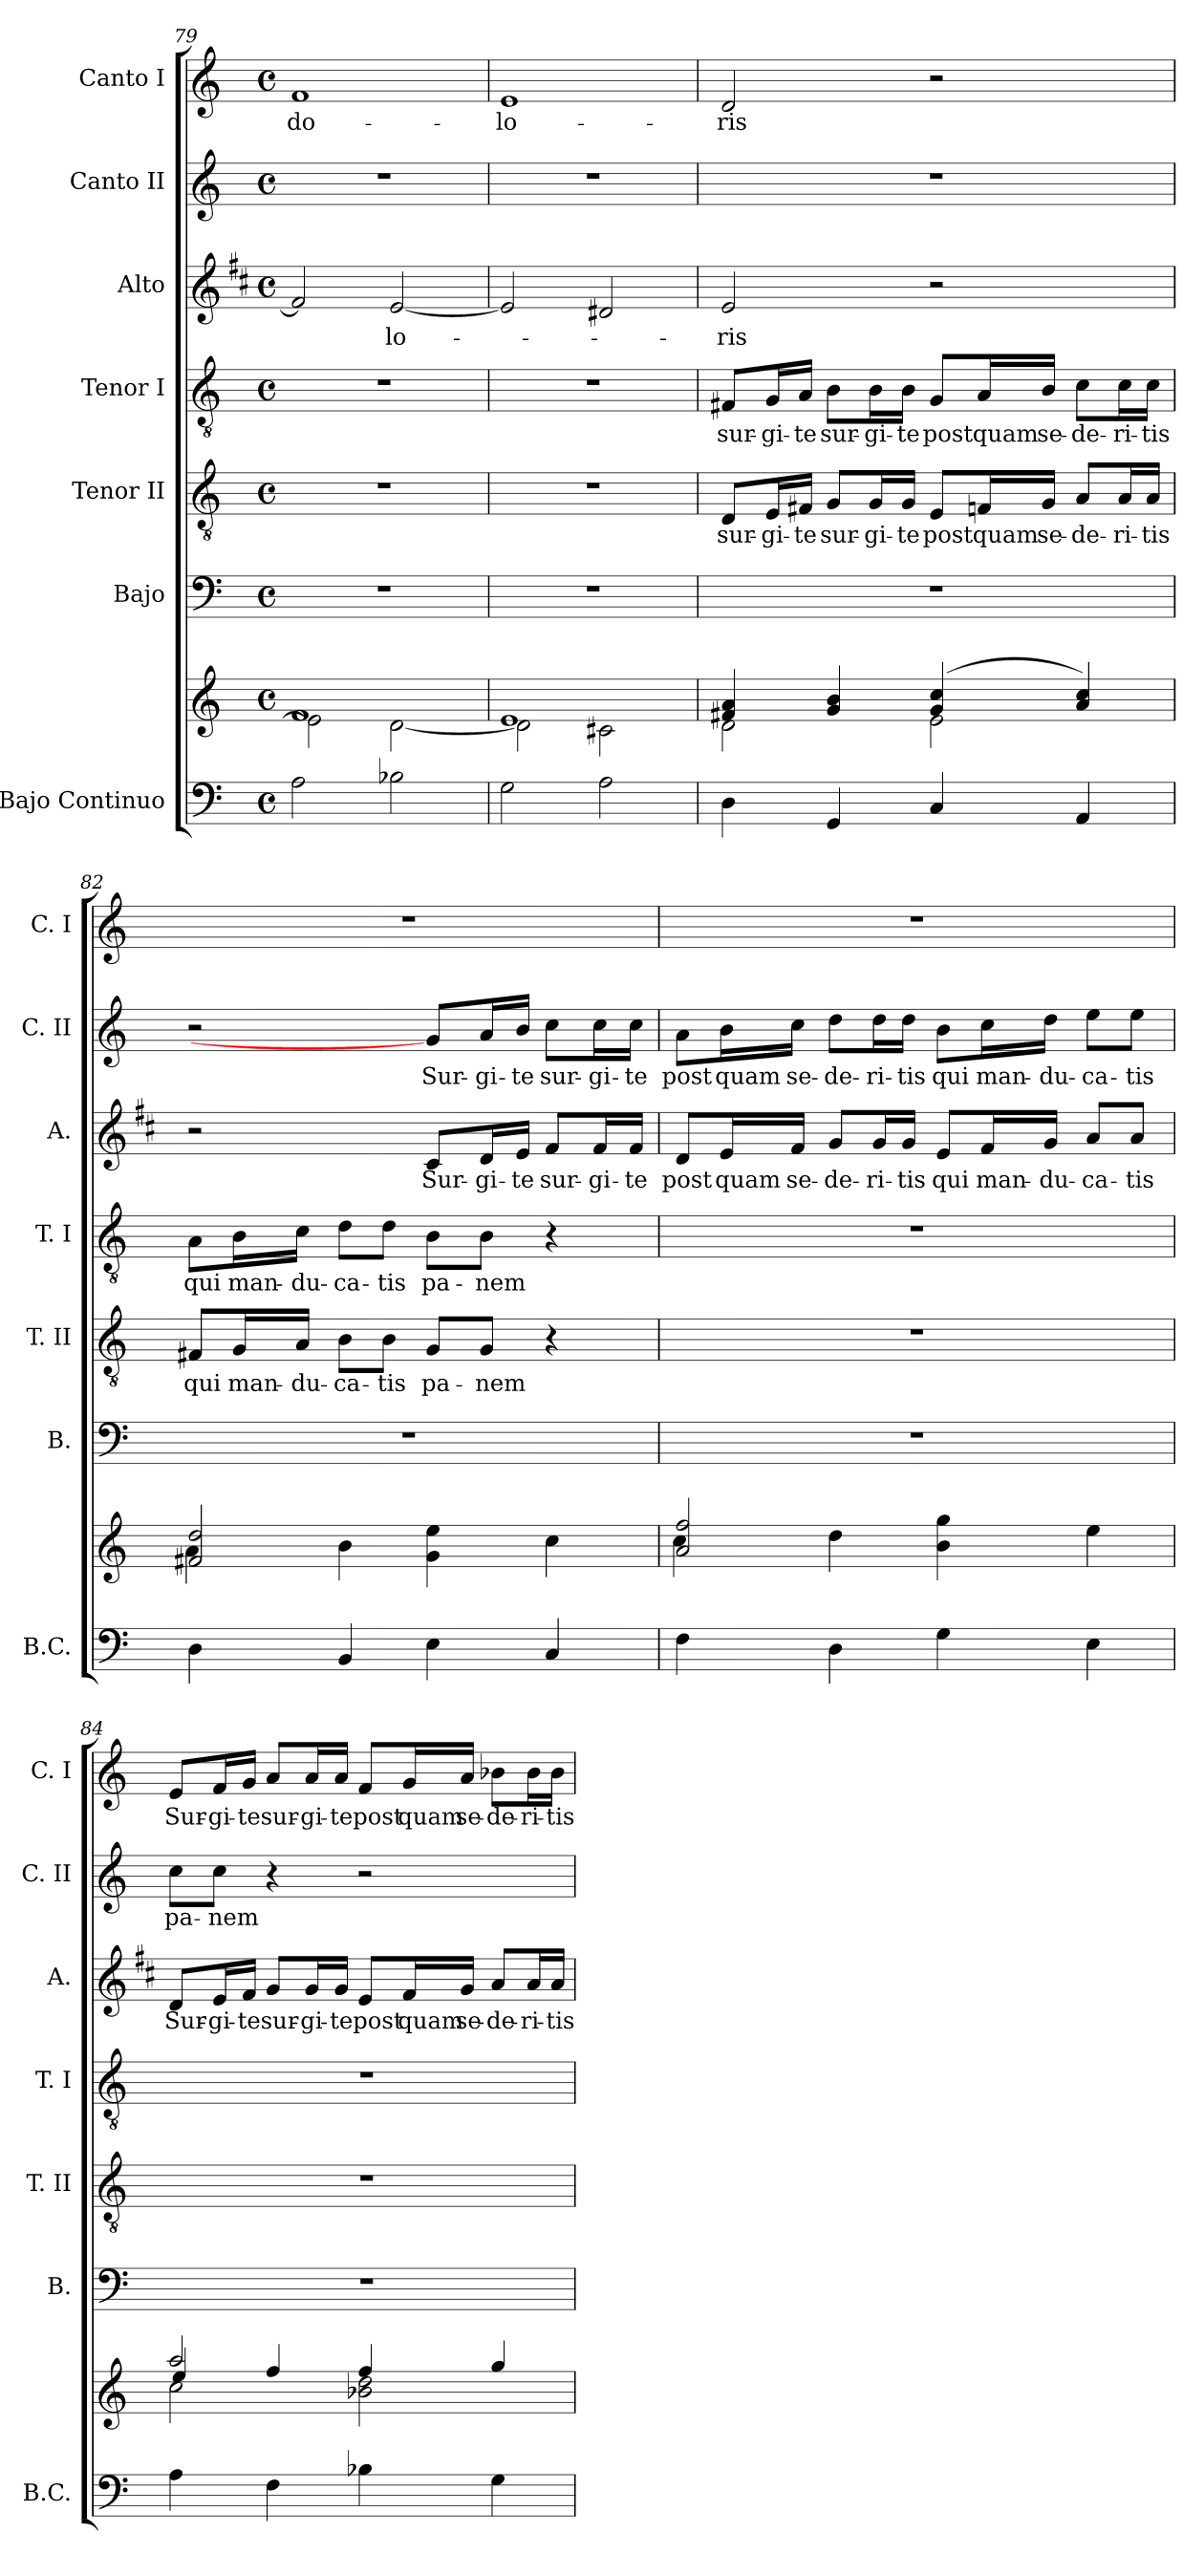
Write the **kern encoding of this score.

**kern	**kern	**kern	**kern	**text	**kern	**text	**kern	**text	**kern	**text	**kern	**text
*part7	*part7	*part6	*part5	*part5	*part4	*part4	*part3	*part3	*part2	*part2	*part1	*part1
*staff8	*staff7	*staff6	*staff5	*staff5	*staff4	*staff4	*staff3	*staff3	*staff2	*staff2	*staff1	*staff1
*I"Bajo Continuo	*	*I"Bajo	*I"Tenor II	*	*I"Tenor I	*	*I"Alto	*	*I"Canto II	*	*I"Canto I	*
*I'B.C.	*	*I'B.	*I'T. II	*	*I'T. I	*	*I'A.	*	*I'C. II	*	*I'C. I	*
*clefF4	*clefG2	*clefF4	*clefGv2	*	*clefGv2	*	*clefG2	*	*clefG2	*	*clefG2	*
*	*	*	*ITrd7c12	*	*ITrd7c12	*	*ITrd1c2	*	*	*	*	*
*k[]	*k[]	*k[]	*k[]	*	*k[]	*	*k[]	*	*k[]	*	*k[]	*
*M4/4	*M4/4	*M4/4	*M4/4	*	*M4/4	*	*M4/4	*	*M4/4	*	*M4/4	*
*met(c)	*met(c)	*met(c)	*met(c)	*	*met(c)	*	*met(c)	*	*met(c)	*	*met(c)	*
=79	=79	=79	=79	=79	=79	=79	=79	=79	=79	=79	=79	=79
*	*^	*	*	*	*	*	*	*	*	*	*	*
2A\	1f	2e\]	1r	1r	.	1r	.	2e/]	.	1r	.	1f	do-
2B-X\	.	[2d\	.	.	.	.	.	[2d/	-lo-	.	.	.	.
=80	=80	=80	=80	=80	=80	=80	=80	=80	=80	=80	=80	=80	=80
2G\	1e	2d\]	1r	1r	.	1r	.	2d/]	.	1r	.	1e	-lo-
2A\	.	2c#X\	.	.	.	.	.	2c#X/	.	.	.	.	.
=81	=81	=81	=81	=81	=81	=81	=81	=81	=81	=81	=81	=81	=81
4D\	4f#X/ 4a/	2d\	1r	8DD/L	sur-	8FF#X/L	sur-	2d/	-ris	1r	.	2d/	-ris
.	.	.	.	16EE/L	-gi-	16GG/L	-gi-	.	.	.	.	.	.
.	.	.	.	16FF#X/JJ	-te	16AA/JJ	-te	.	.	.	.	.	.
4GG/	4g/ 4b/	.	.	8GG/L	sur-	8BB\L	sur-	.	.	.	.	.	.
.	.	.	.	16GG/L	-gi-	16BB\L	-gi-	.	.	.	.	.	.
.	.	.	.	16GG/JJ	-te	16BB\JJ	-te	.	.	.	.	.	.
4C/	(>4g/ 4cc/	2e\	.	8EE/L	post	8GG/L	post	2r	.	.	.	2r	.
.	.	.	.	16FFn/L	quam	16AA/L	quam	.	.	.	.	.	.
.	.	.	.	16GG/JJ	se-	16BB/JJ	se-	.	.	.	.	.	.
4AA/	4a/ 4cc/)	.	.	8AA/L	-de-	8C\L	-de-	.	.	.	.	.	.
.	.	.	.	16AA/L	-ri-	16C\L	-ri-	.	.	.	.	.	.
.	.	.	.	16AA/JJ	-tis	16C\JJ	-tis	.	.	.	.	.	.
!!LO:LB:g=z
=82	=82	=82	=82	=82	=82	=82	=82	=82	=82	=82	=82	=82	=82
4D\	2f#X/ 2dd/	4a\	1r	8FF#X/L	qui	8AA\L	qui	2r	.	2r	.	1r	.
.	.	.	.	16GG/L	man-	16BB\L	man-	.	.	.	.	.	.
.	.	.	.	16AA/JJ	-du-	16C\JJ	-du-	.	.	.	.	.	.
4BB/	.	4b\	.	8BB\L	-ca-	8D\L	-ca-	.	.	.	.	.	.
.	.	.	.	8BB\J	-tis	8D\J	-tis	.	.	.	.	.	.
4E\	4g\ 4ee\	2ryy	.	8GG/L	pa-	8BB\L	pa-	8B/L	Sur-	8g/L]	Sur-	.	.
.	.	.	.	8GG/J	-nem	8BB\J	-nem	16c/L	-gi-	16a/L	-gi-	.	.
.	.	.	.	.	.	.	.	16d/JJ	-te	16b/JJ	-te	.	.
4C/	4cc\	.	.	4r	.	4r	.	8e/L	sur-	8cc\L	sur-	.	.
.	.	.	.	.	.	.	.	16e/L	-gi-	16cc\L	-gi-	.	.
.	.	.	.	.	.	.	.	16e/JJ	-te	16cc\JJ	-te	.	.
=83	=83	=83	=83	=83	=83	=83	=83	=83	=83	=83	=83	=83	=83
4F\	2a/ 2ff/	4cc\	1r	1r	.	1r	.	8c/L	post	8a\L	post	1r	.
.	.	.	.	.	.	.	.	16d/L	quam	16b\L	quam	.	.
.	.	.	.	.	.	.	.	16e/JJ	se-	16cc\JJ	se-	.	.
4D\	.	4dd\	.	.	.	.	.	8f/L	-de-	8dd\L	-de-	.	.
.	.	.	.	.	.	.	.	16f/L	-ri-	16dd\L	-ri-	.	.
.	.	.	.	.	.	.	.	16f/JJ	-tis	16dd\JJ	-tis	.	.
4G\	4b\ 4gg\	2ryy	.	.	.	.	.	8d/L	qui	8b\L	qui	.	.
.	.	.	.	.	.	.	.	16e/L	man-	16cc\L	man-	.	.
.	.	.	.	.	.	.	.	16f/JJ	-du-	16dd\JJ	-du-	.	.
4E\	4ee\	.	.	.	.	.	.	8g/L	-ca-	8ee\L	-ca-	.	.
.	.	.	.	.	.	.	.	8g/J	-tis	8ee\J	-tis	.	.
!!LO:PB:g=z
=84	=84	=84	=84	=84	=84	=84	=84	=84	=84	=84	=84	=84	=84
*	*	*^	*	*	*	*	*	*	*	*	*	*	*
4A\	2aa/	2cc\	4ee/	1r	1r	.	1r	.	8c/L	Sur-	8cc\L	pa-	8e/L	Sur-
.	.	.	.	.	.	.	.	.	16d/L	-gi-	8cc\J	-nem	16f/L	-gi-
.	.	.	.	.	.	.	.	.	16e/JJ	-te	.	.	16g/JJ	-te
4F\	.	.	4ff/	.	.	.	.	.	8f/L	sur-	4r	.	8a/L	sur-
.	.	.	.	.	.	.	.	.	16f/L	-gi-	.	.	16a/L	-gi-
.	.	.	.	.	.	.	.	.	16f/JJ	-te	.	.	16a/JJ	-te
4B-X\	4ff/	2b-X\ 2dd\	2ryy	.	.	.	.	.	8d/L	post	2r	.	8f/L	post
.	.	.	.	.	.	.	.	.	16e/L	quam	.	.	16g/L	quam
.	.	.	.	.	.	.	.	.	16f/JJ	se-	.	.	16a/JJ	se-
4G\	4gg/	.	.	.	.	.	.	.	8g/L	-de-	.	.	8b-X\L	-de-
.	.	.	.	.	.	.	.	.	16g/L	-ri-	.	.	16b-\L	-ri-
.	.	.	.	.	.	.	.	.	16g/JJ	-tis	.	.	16b-\JJ	-tis
*	*v	*v	*v	*	*	*	*	*	*	*	*	*	*	*
=	=	=	=	=	=	=	=	=	=	=	=	=
*-	*-	*-	*-	*-	*-	*-	*-	*-	*-	*-	*-	*-
